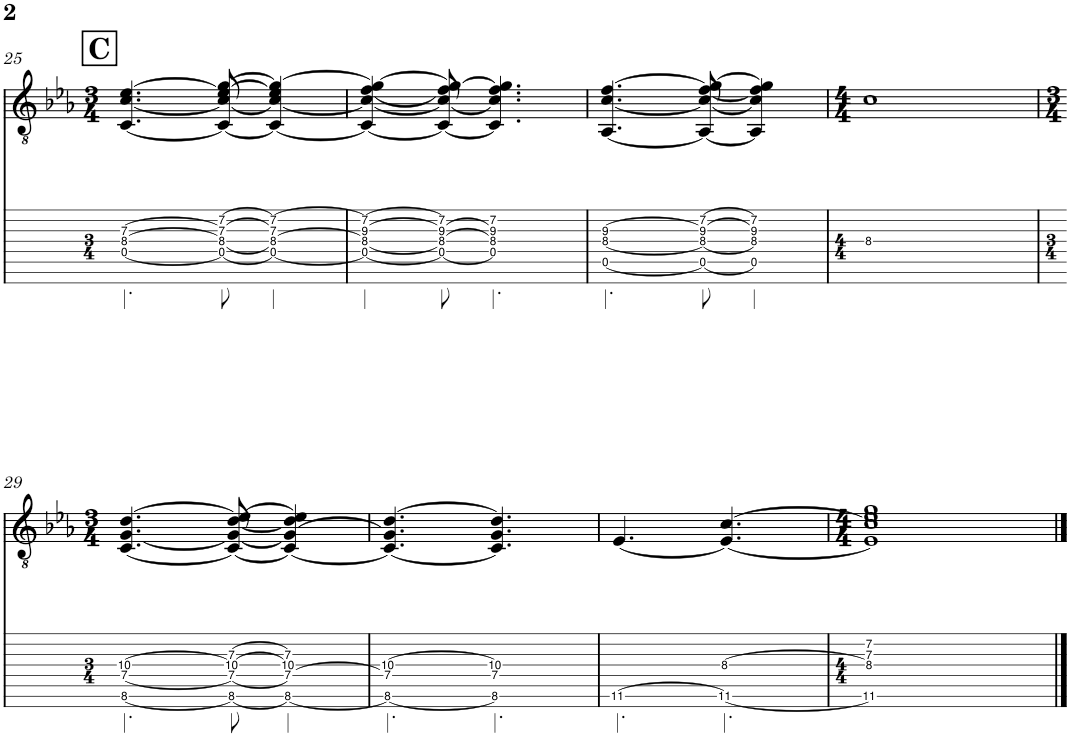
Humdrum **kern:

**kern	**kern
*part1	*part1
*staff2	*staff1
*I"Elektrische Gitarre	*
*I'El. Git.	*
!!LO:PB:g=z
*	*clefGv2
*k[b-e-a-]	*k[b-e-a-]
*M3/4	*M3/4
!!LO:REH:place=s1:a:B:cj:fs=14:t=C
=25	=25
[4.C\ [4.c\ [4.e-\	[4.C/ [4.c/ [4.e-/
8C\_ 8c\_ 8e-\_ [8g\	8C/_ 8c/_ 8e-/_ [8g/
4C\_ 4c\_ 4e-\] 4g\_	4C/_ 4c/_ 4e-/] 4g/_
=26	=26
4C\_ 4c\_ [4f\ 4g\_	4C/_ 4c/_ [4f/ 4g/_
8C\_ 8c\_ 8f\_ 8g\]	8C/_ 8c/_ 8f/_ 8g/]
4.C\] 4.c\] 4.f\] 4.g\	4.C/] 4.c/] 4.f/] 4.g/
=27	=27
[4.AA-\ [4.c\ [4.f\	[4.AA-/ [4.c/ [4.f/
8AA-\_ 8c\_ 8f\_ [8g\	8AA-/_ 8c/_ 8f/_ [8g/
4AA-\] 4c\] 4f\] 4g\]	4AA-/] 4c/] 4f/] 4g/]
=28	=28
*M4/4	*M4/4
1c	1c
!!LO:LB:g=z
=29	=29
*M3/4	*M3/4
[4.C\ [4.G\ [4.d\	[4.C/ [4.G/ [4.d/
8C\_ 8G\_ 8d\_ [8e-\	8C/_ 8G/_ 8d/_ [8e-/
4C\_ 4G\_ 4d\] 4e-\]	4C/_ 4G/_ 4d/] 4e-/]
=30	=30
4.C\_ 4.G\] [4.d\	4.C/_ 4.G/] [4.d/
4.C\] 4.G\ 4.d\]	4.C/] 4.G/ 4.d/]
=31	=31
[4.E-\	[4.E-/
4.E-\_ [4.c\	4.E-/_ [4.c/
=32	=32
*M4/4	*M4/4
1E-] 1c] 1e- 1g	1E-] 1c] 1e- 1g
==	==
*-	*-
